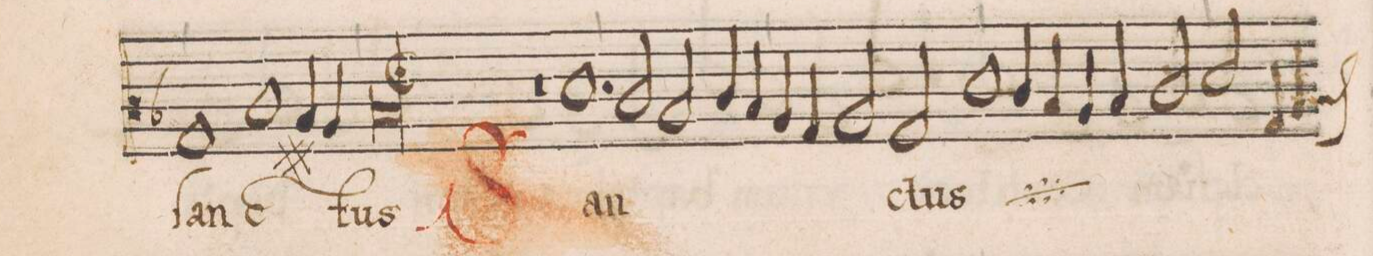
**kern	**text
*I"TENOR	*
*clefC3	*
*k[b-]	*
*met(C|)	*
*M2/1	*
1G/	ſanc-
=7-	=7-
1c	.
4Bn/	.
4A/	.
=8-	=8-
0Bnyl;	-tus
=9-	=9-
1r	.
1.d	San-
=10-	=10-
2c/	.
2B-y/	.
4c/	.
4B-/	.
=11-	=11-
4A/	.
4G/	.
2A/	.
2G/	-ctus
*	*ij
1d\	San-
=12-	=12-
4c/	.
4B-/	.
4A/	.
4B-/	.
2c/	.
=13-	=13-
2d/	.
4G/	.
4A/	.
*custos:B	*
*-	*-
